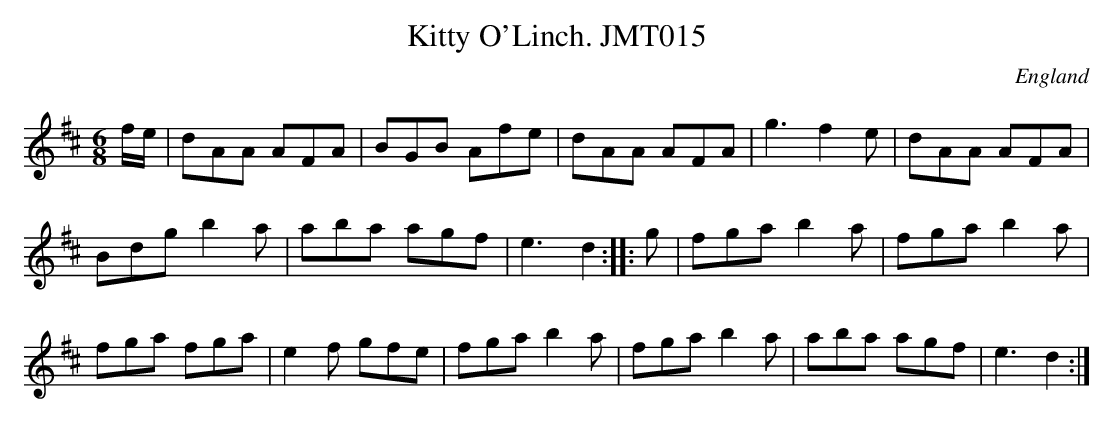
X:1
T:Kitty O'Linch. JMT015
M:6/8
L:1/8
O:England
K:D
f/e/|dAA AFA|BGB Afe|dAA AFA|g3f2e|dAA AFA|!Bdgb2a|aba agf|e3d2:|
|:g|fgab2a|fgab2a|!fga fga|e2f gfe|fgab2a|fgab2a|aba agf|e3d2:|]
